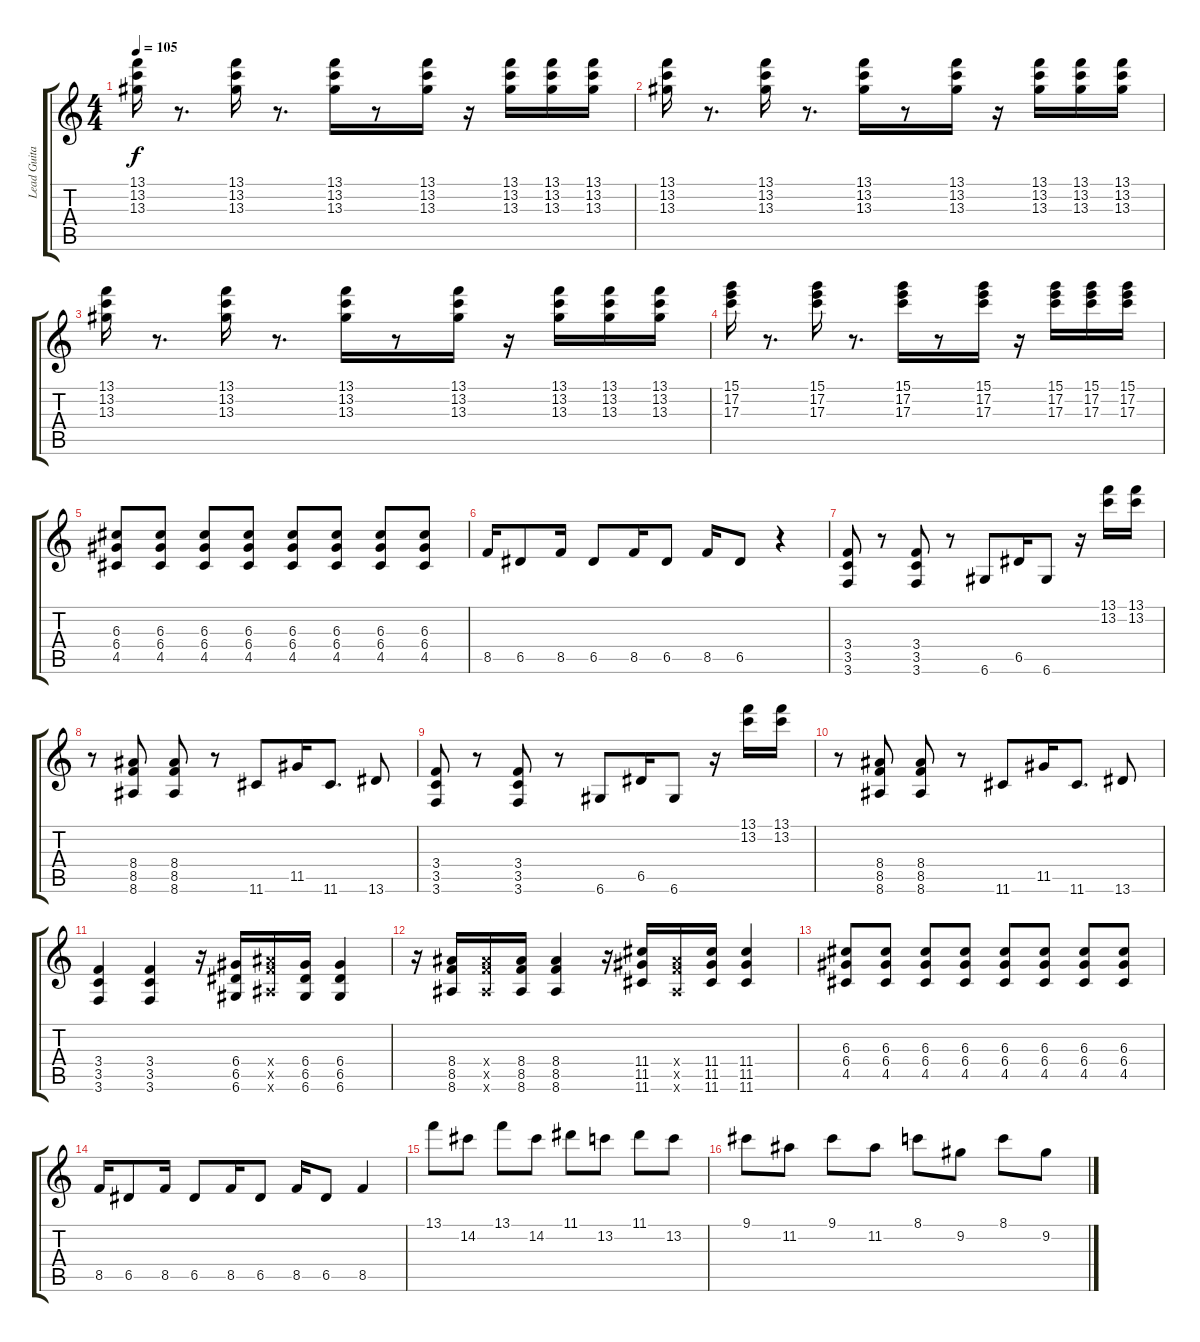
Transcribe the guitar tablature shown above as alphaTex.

\track ("Lead Guitar" "Lead Guita") {instrument overdrivenguitar}
\staff {score tabs}
\tuning (E4 B3 G3 D3 A2 D2) {hide}
\ts (4 4)
\tempo 105
\clef g2
\ks c
(13.1 13.2 13.3).16{dy f} r.8{d} (13.1 13.2 13.3).16 r.8{d} (13.1 13.2 13.3).16 r.8 (13.1 13.2 13.3).16 r.16 (13.1 13.2 13.3).16 (13.1 13.2 13.3).16 (13.1 13.2 13.3).16 |
(13.1 13.2 13.3).16 r.8{d} (13.1 13.2 13.3).16 r.8{d} (13.1 13.2 13.3).16 r.8 (13.1 13.2 13.3).16 r.16 (13.1 13.2 13.3).16 (13.1 13.2 13.3).16 (13.1 13.2 13.3).16 |
(13.1 13.2 13.3).16 r.8{d} (13.1 13.2 13.3).16 r.8{d} (13.1 13.2 13.3).16 r.8 (13.1 13.2 13.3).16 r.16 (13.1 13.2 13.3).16 (13.1 13.2 13.3).16 (13.1 13.2 13.3).16 |
(15.1 17.2 17.3).16 r.8{d} (15.1 17.2 17.3).16 r.8{d} (15.1 17.2 17.3).16 r.8 (15.1 17.2 17.3).16 r.16 (15.1 17.2 17.3).16 (15.1 17.2 17.3).16 (15.1 17.2 17.3).16 |
(6.3 6.4 4.5).8{instrument overdrivenguitar} (6.3 6.4 4.5).8 (6.3 6.4 4.5).8 (6.3 6.4 4.5).8 (6.3 6.4 4.5).8 (6.3 6.4 4.5).8 (6.3 6.4 4.5).8 (6.3 6.4 4.5).8 |
8.5.16 6.5.8 8.5.16 6.5.8 8.5.16 6.5.8 8.5.16 6.5.8 r.4 |
(3.4 3.5 3.6).8 r.8 (3.4 3.5 3.6).8 r.8 6.6.8 6.5.16 6.6.8 r.16 (13.1 13.2).16 (13.1 13.2).16 |
r.8 (8.4 8.5 8.6).8 (8.4 8.5 8.6).8 r.8 11.6.8 11.5.16 11.6.8{d} 13.6.8 |
(3.4 3.5 3.6).8 r.8 (3.4 3.5 3.6).8 r.8 6.6.8 6.5.16 6.6.8 r.16 (13.1 13.2).16 (13.1 13.2).16 |
r.8 (8.4 8.5 8.6).8 (8.4 8.5 8.6).8 r.8 11.6.8 11.5.16 11.6.8{d} 13.6.8 |
(3.4 3.5 3.6).4 (3.4 3.5 3.6).4 r.16 (6.4 6.5 6.6).16 (8.4{x} 8.5{x} 8.6{x}).16 (6.4 6.5 6.6).16 (6.4 6.5 6.6).4 |
r.16 (8.4 8.5 8.6).16 (8.4{x} 8.5{x} 8.6{x}).16 (8.4 8.5 8.6).16 (8.4 8.5 8.6).4 r.16 (11.4 11.5 11.6).16 (8.4{x} 8.5{x} 8.6{x}).16 (11.4 11.5 11.6).16 (11.4 11.5 11.6).4 |
(6.3 6.4 4.5).8{instrument overdrivenguitar} (6.3 6.4 4.5).8 (6.3 6.4 4.5).8 (6.3 6.4 4.5).8 (6.3 6.4 4.5).8 (6.3 6.4 4.5).8 (6.3 6.4 4.5).8 (6.3 6.4 4.5).8 |
8.5.16 6.5.8 8.5.16 6.5.8 8.5.16 6.5.8 8.5.16 6.5.8 8.5.4 |
13.1.8 14.2.8 13.1.8 14.2.8 11.1.8 13.2.8 11.1.8 13.2.8 |
9.1.8 11.2.8 9.1.8 11.2.8 8.1.8 9.2.8 8.1.8 9.2.8
